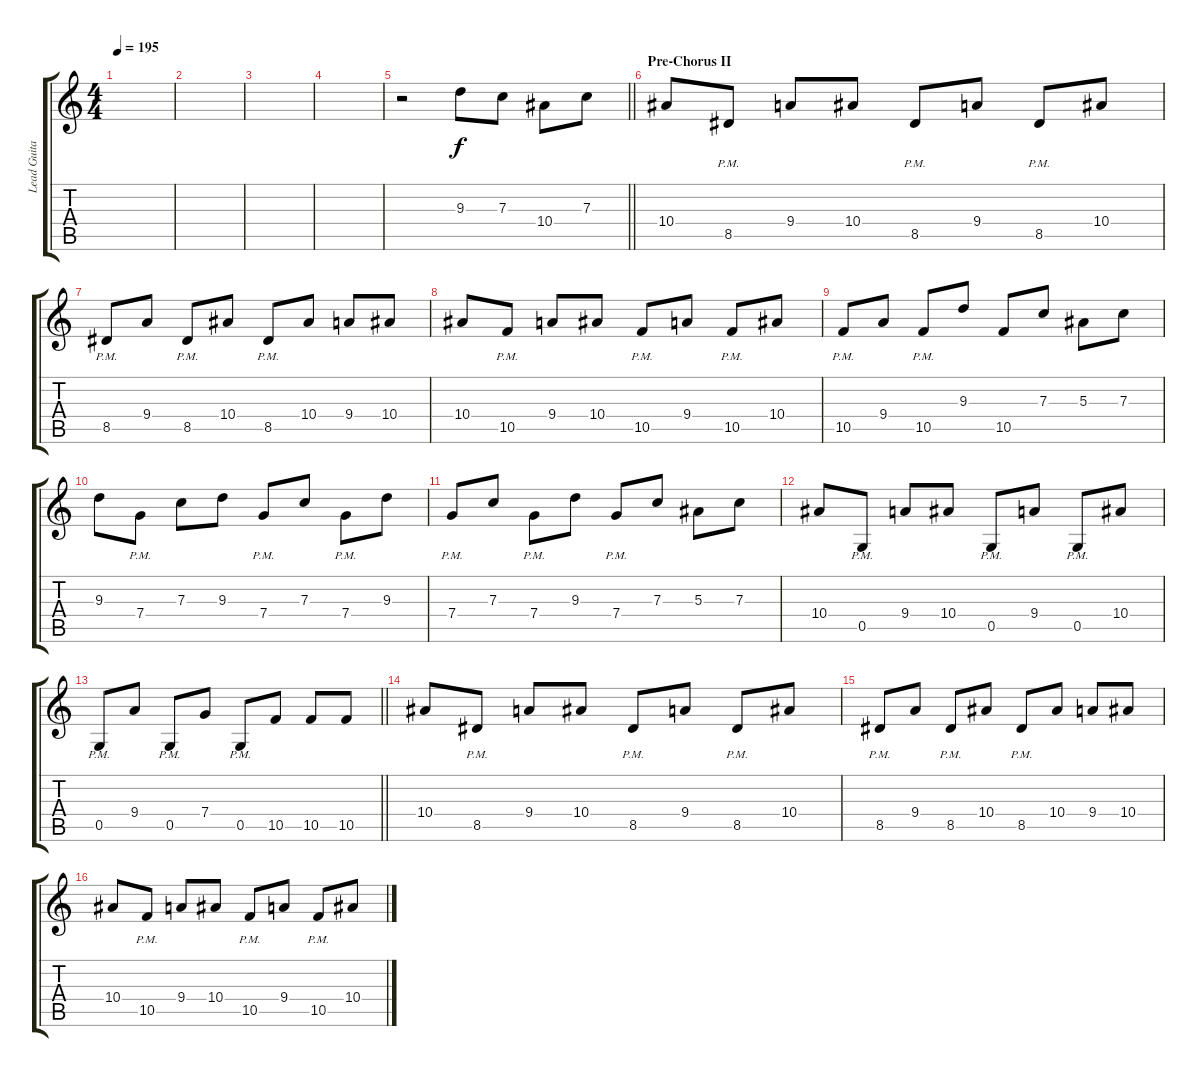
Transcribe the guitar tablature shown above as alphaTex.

\track ("Lead Guitar" "Lead Guita") {instrument overdrivenguitar}
\staff {score tabs}
\tuning (D4 A3 F3 C3 G2 D2) {hide}
\ts (4 4)
\tempo 195
\clef g2
\ks c
|
|
|
|
\barLineRight lightlight
r.2 9.3.8 7.3.8 10.4.8 7.3.8 |
\section ("" "Pre-Chorus II")
10.4.8 8.5{pm}.8 9.4.8 10.4.8 8.5{pm}.8 9.4.8 8.5{pm}.8 10.4.8 |
8.5{pm}.8 9.4.8 8.5{pm}.8 10.4.8 8.5{pm}.8 10.4.8 9.4.8 10.4.8 |
10.4.8 10.5{pm}.8 9.4.8 10.4.8 10.5{pm}.8 9.4.8 10.5{pm}.8 10.4.8 |
10.5{pm}.8 9.4.8 10.5{pm}.8 9.3.8 10.5.8 7.3.8 5.3.8 7.3.8 |
9.3.8 7.4{pm}.8 7.3.8 9.3.8 7.4{pm}.8 7.3.8 7.4{pm}.8 9.3.8 |
7.4{pm}.8 7.3.8 7.4{pm}.8 9.3.8 7.4{pm}.8 7.3.8 5.3.8 7.3.8 |
10.4.8 0.5{pm}.8 9.4.8 10.4.8 0.5{pm}.8 9.4.8 0.5{pm}.8 10.4.8 |
\barLineRight lightlight
0.5{pm}.8 9.4.8 0.5{pm}.8 7.4.8 0.5{pm}.8 10.5.8 10.5.8 10.5.8 |
\section ("" "")
10.4.8 8.5{pm}.8 9.4.8 10.4.8 8.5{pm}.8 9.4.8 8.5{pm}.8 10.4.8 |
8.5{pm}.8 9.4.8 8.5{pm}.8 10.4.8 8.5{pm}.8 10.4.8 9.4.8 10.4.8 |
10.4.8 10.5{pm}.8 9.4.8 10.4.8 10.5{pm}.8 9.4.8 10.5{pm}.8 10.4.8
